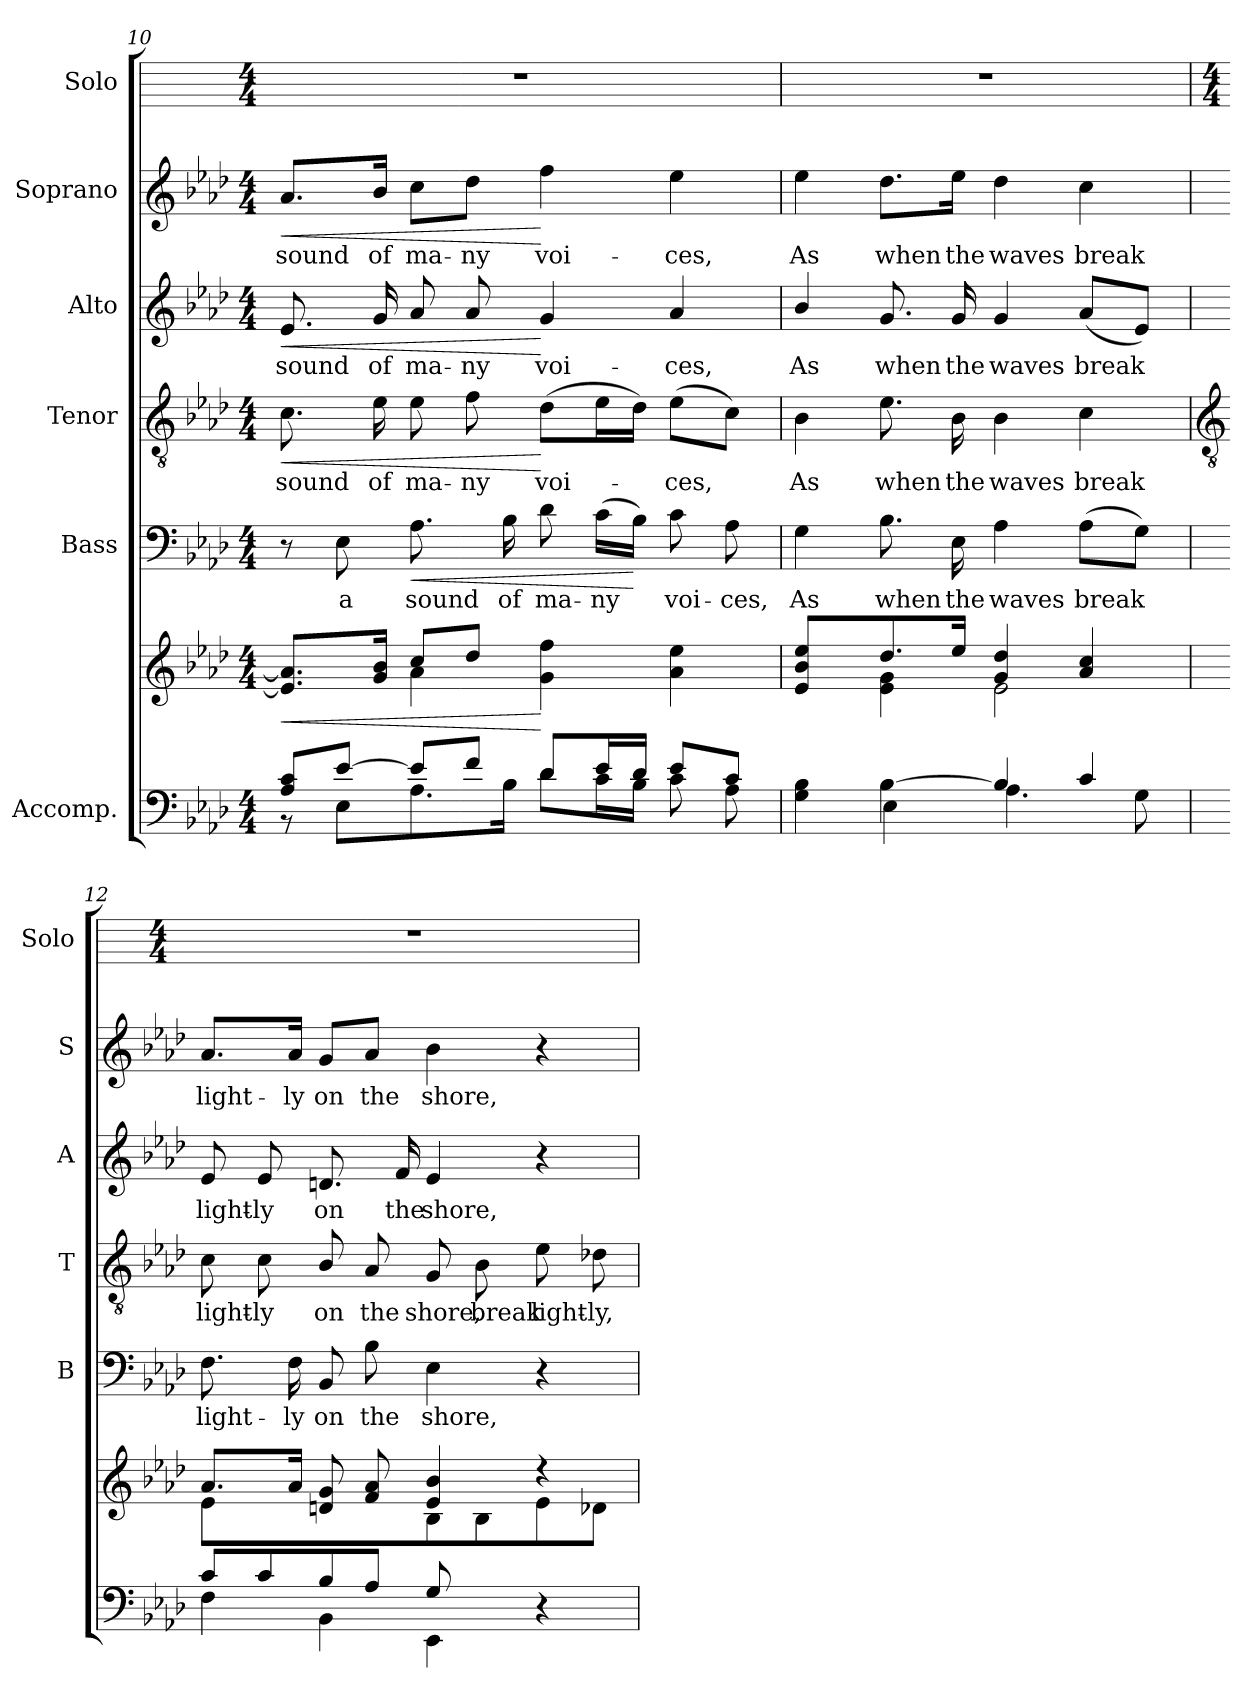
**kern	**kern	**dynam	**kern	**text	**dynam	**kern	**text	**dynam	**kern	**text	**dynam	**kern	**text	**dynam	**kern
*part6	*part6	*part6	*part5	*part5	*part5	*part4	*part4	*part4	*part3	*part3	*part3	*part2	*part2	*part2	*part1
*staff7	*staff6	*staff6/7	*staff5	*staff5	*staff5	*staff4	*staff4	*staff4	*staff3	*staff3	*staff3	*staff2	*staff2	*staff2	*staff1
*I"Accomp.	*	*	*I"Bass	*	*	*I"Tenor	*	*	*I"Alto	*	*	*I"Soprano	*	*	*I"Solo
*	*	*	*I'B	*	*	*I'T	*	*	*I'A	*	*	*I'S	*	*	*I'Solo
!!LO:LB:g=z
*clefF4	*clefG2	*	*clefF4	*	*	*clefGv2	*	*	*clefG2	*	*	*clefG2	*	*	*
*k[b-e-a-d-]	*k[b-e-a-d-]	*	*k[b-e-a-d-]	*	*	*k[b-e-a-d-]	*	*	*k[b-e-a-d-]	*	*	*k[b-e-a-d-]	*	*	*
*A-:	*A-:	*	*A-:	*	*	*A-:	*	*	*A-:	*	*	*A-:	*	*	*
*M4/4	*M4/4	*	*M4/4	*	*	*M4/4	*	*	*M4/4	*	*	*M4/4	*	*	*M4/4
=10	=10	=10	=10	=10	=10	=10	=10	=10	=10	=10	=10	=10	=10	=10	=10
*^	*	*	*	*	*	*	*	*	*	*	*	*	*	*	*
!	!	!	!LO:HP:b	!	!	!	!	!LO:LY:b	!LO:HP:b	!	!LO:LY:b	!LO:HP:b	!	!LO:LY:b	!LO:HP:b	!
*	*	*^	*	*	*	*	*	*	*	*	*	*	*	*	*	*
8A-/ 8c/L	8r	8.e-/] 8.a-/]L	4ryy	<	8r	.	.	8.c	sound	<	8.e-	sound	<	8.a-/L	sound	<	1r
!	!	!	!	!	!	!LO:LY:b	!	!	!	!	!	!	!	!	!	!	!
[8e-/J	8E-\L	.	.	.	8E-	a	.	.	.	.	.	.	.	.	.	.	.
!	!	!	!	!	!	!	!	!	!LO:LY:b	!	!	!LO:LY:b	!	!	!LO:LY:b	!	!
.	.	16g/ 16b-/J	.	.	.	.	.	16e-	of	.	16g	of	.	16b-/Jk	of	.	.
!	!	!	!	!	!	!LO:LY:b	!LO:HP:b	!	!LO:LY:b	!	!	!LO:LY:b	!	!	!LO:LY:b	!	!
8e-/L]	8.A-\	8cc/L	4a-\	.	8.A-	sound	<	8e-	ma-	.	8a-	ma-	.	8cc\L	ma-	.	.
!	!	!	!	!	!	!	!	!	!LO:LY:b	!	!	!LO:LY:b	!	!	!LO:LY:b	!	!
8f/J	.	8dd-/J	.	.	.	.	.	8f	-ny	.	8a-	-ny	.	8dd-\J	-ny	.	.
!	!	!	!	!	!	!LO:LY:b	!	!	!	!	!	!	!	!	!	!	!
.	16B-\J	.	.	.	16B-	of	.	.	.	.	.	.	.	.	.	.	.
!	!	!	!	!	!	!LO:LY:b	!	!	!LO:LY:b	!	!	!LO:LY:b	!	!	!LO:LY:b	!	!
8d-/L	8d-\L	4g\ 4ff\	2ryy	[	8d-	ma-	.	(>8d-L	voi-	[	4g	voi-	[	4ff	voi-	[	.
!	!	!	!	!	!	!LO:LY:b	!	!	!	!	!	!	!	!	!	!	!
16e-/L	16c\L	.	.	.	(>16cLL	-ny	.	16e-L	.	.	.	.	.	.	.	.	.
16d-/JJ	16B-\JJ	.	.	.	16B-JJ)	.	[	16d-JJ)	.	.	.	.	.	.	.	.	.
!	!	!	!	!	!	!LO:LY:b	!	!	!LO:LY:b	!	!	!LO:LY:b	!	!	!LO:LY:b	!	!
8e-/L	8c\L	4a-\ 4ee-\	.	.	8c	voi-	.	(>8e-L	ces,	.	4a-	-ces,	.	4ee-	-ces,	.	.
!	!	!	!	!	!	!LO:LY:b	!	!	!	!	!	!	!	!	!	!	!
8c/J	8A-\	.	.	.	8A-	-ces,	.	8cJ)	.	.	.	.	.	.	.	.	.
=11	=11	=11	=11	=11	=11	=11	=11	=11	=11	=11	=11	=11	=11	=11	=11	=11	=11
!	!	!	!	!	!	!LO:LY:b	!	!	!LO:LY:b	!	!	!LO:LY:b	!	!	!LO:LY:b	!	!
4ryy	4G\ 4B-\	4e-/ 4b-/ 4ee-/	4ryy	.	4G	As	.	4B-	As	.	4b-/	As	.	4ee-	As	.	1r
!	!	!	!	!	!	!LO:LY:b	!	!	!LO:LY:b	!	!	!LO:LY:b	!	!	!LO:LY:b	!	!
[4B-\	4E-\	8.dd-/	4e-\ 4g\	.	8.B-	when	.	8.e-	when	.	8.g	when	.	8.dd-\L	when	.	.
!	!	!	!	!	!	!LO:LY:b	!	!	!LO:LY:b	!	!	!LO:LY:b	!	!	!LO:LY:b	!	!
.	.	16ee-/J	.	.	16E-	the	.	16B-	the	.	16g	the	.	16ee-\Jk	the	.	.
!	!	!	!	!	!	!LO:LY:b	!	!	!LO:LY:b	!	!	!LO:LY:b	!	!	!LO:LY:b	!	!
4B-/]	4.A-\	4g/ 4dd-/	2e-\	.	4A-	waves	.	4B-	waves	.	4g	waves	.	4dd-	waves	.	.
!	!	!	!	!	!	!LO:LY:b	!	!	!LO:LY:b	!	!	!LO:LY:b	!	!	!LO:LY:b	!	!
4c/	.	4a-/ 4cc/	.	.	(>8A-L	break	.	4c	break	.	(<8a-L	break	.	4cc	break	.	.
.	8G\	.	.	.	8GJ)	.	.	.	.	.	8e-J)	.	.	.	.	.	.
!!LO:LB:g=z
=12	=12	=12	=12	=12	=12	=12	=12	=12	=12	=12	=12	=12	=12	=12	=12	=12	=12
*	*	*	*	*	*	*	*	*clefGv2	*	*	*	*	*	*	*	*	*
*	*	*	*	*	*	*	*	*	*	*	*	*	*	*	*	*	*M4/4
!	!	!	!	!	!	!LO:LY:b	!	!	!LO:LY:b	!	!	!LO:LY:b	!	!	!LO:LY:b	!	!
8c/L	4F\	8.a-/L	4e-\	.	8.F	light-	.	8c	light-	.	8e-	light-	.	8.a-/L	light-	.	1r
!	!	!	!	!	!	!	!	!	!LO:LY:b	!	!	!LO:LY:b	!	!	!	!	!
8c/	.	.	.	.	.	.	.	8c	-ly	.	8e-	-ly	.	.	.	.	.
!	!	!	!	!	!	!LO:LY:b	!	!	!	!	!	!	!	!	!LO:LY:b	!	!
.	.	16a-/J	.	.	16F	-ly	.	.	.	.	.	.	.	16a-/Jk	-ly	.	.
!	!	!	!	!	!	!LO:LY:b	!	!	!LO:LY:b	!	!	!LO:LY:b	!	!	!LO:LY:b	!	!
8B-/	4BB-\	8dn/ 8g/L	4ryy	.	8BB-	on	.	8B-/	on	.	8.dn	on	.	8g/L	on	.	.
!	!	!	!	!	!	!LO:LY:b	!	!	!LO:LY:b	!	!	!	!	!	!LO:LY:b	!	!
8A-/J	.	8f/ 8a-/	.	.	8B-	the	.	8A-	the	.	.	.	.	8a-/J	the	.	.
!	!	!	!	!	!	!	!	!	!	!	!	!LO:LY:b	!	!	!	!	!
.	.	.	.	.	.	.	.	.	.	.	16f	the	.	.	.	.	.
!	!	!	!	!	!	!LO:LY:b	!	!	!LO:LY:b	!	!	!LO:LY:b	!	!	!LO:LY:b	!	!
8G/	4EE-\	4e-/ 4b-/	8B-\	.	4E-	shore,	.	8G	shore,	.	4e-	shore,	.	4b-	shore,	.	.
!	!	!	!	!	!	!	!	!	!LO:LY:b	!	!	!	!	!	!	!	!
4.ryy	.	.	8B-\	.	.	.	.	8B-	break	.	.	.	.	.	.	.	.
!	!	!	!	!	!	!	!	!	!LO:LY:b	!	!	!	!	!	!	!	!
.	4r	4r	8e-\	.	4r	.	.	8e-	light-	.	4r	.	.	4r	.	.	.
!	!	!	!	!	!	!	!	!	!LO:LY:b	!	!	!	!	!	!	!	!
.	.	.	8d-X\J	.	.	.	.	8d-X	-ly,	.	.	.	.	.	.	.	.
*v	*v	*	*	*	*	*	*	*	*	*	*	*	*	*	*	*	*
*	*v	*v	*	*	*	*	*	*	*	*	*	*	*	*	*	*
=	=	=	=	=	=	=	=	=	=	=	=	=	=	=	=
*-	*-	*-	*-	*-	*-	*-	*-	*-	*-	*-	*-	*-	*-	*-	*-
